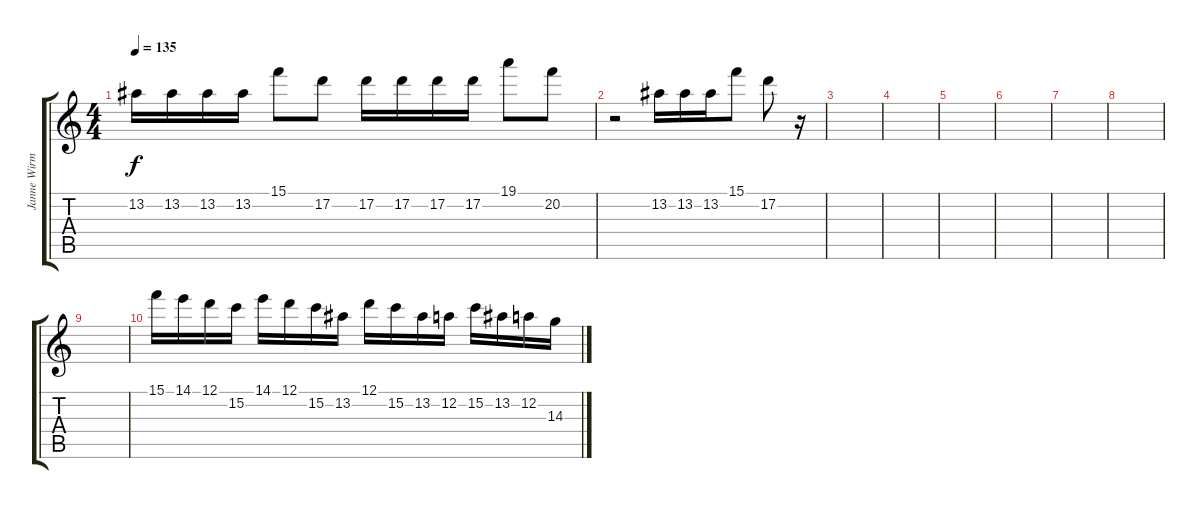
\track ("Janne Wirman" "Janne Wirm") {instrument distortionguitar}
\staff {score tabs}
\tuning (D4 A3 F3 C3 G2 D2) {hide}
\ts (4 4)
\tempo 135
\clef g2
\ks c
13.2.16{dy f} 13.2.16 13.2.16 13.2.16 15.1.8 17.2.8 17.2.16 17.2.16 17.2.16 17.2.16 19.1.8 20.2.8 |
r.2 13.2.16 13.2.16 13.2.16 15.1.8 17.2.8 r.16 |
|
|
|
|
|
|
|
15.1.16 14.1.16 12.1.16 15.2.16 14.1.16 12.1.16 15.2.16 13.2.16 12.1.16 15.2.16 13.2.16 12.2.16 15.2.16 13.2.16 12.2.16 14.3.16
